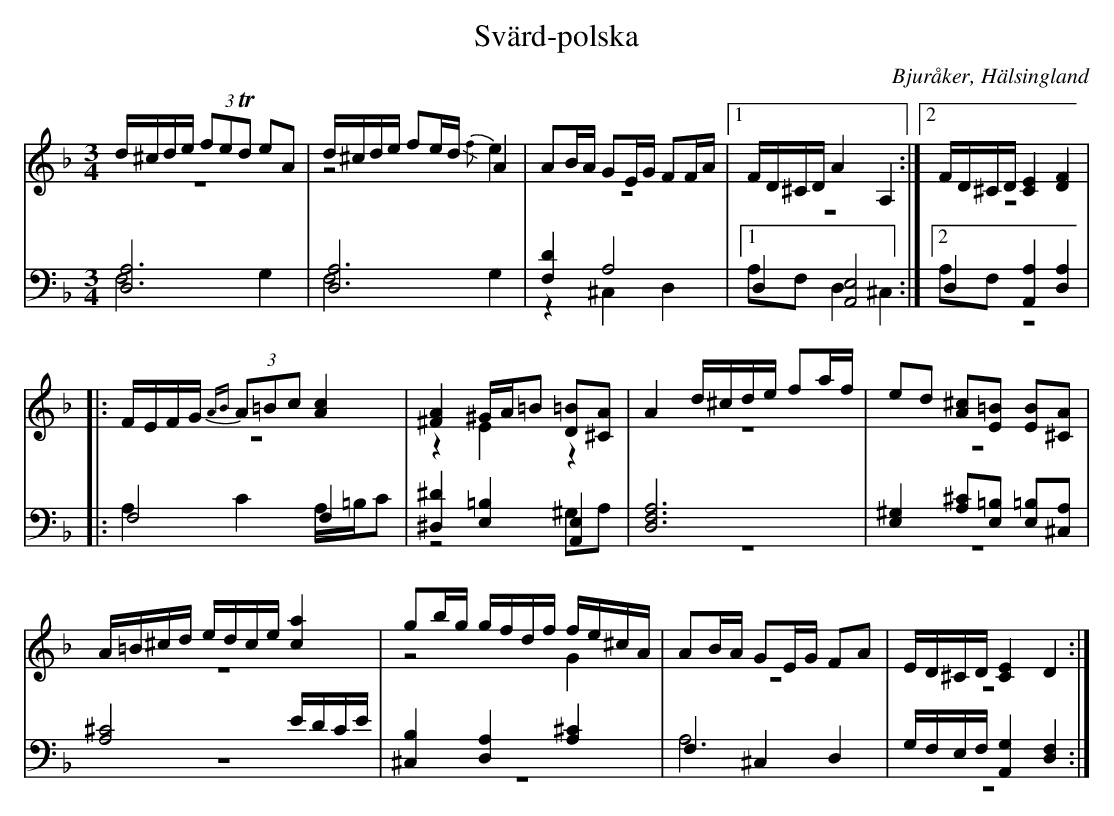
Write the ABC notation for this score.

X:1
T: Svärd-polska
O: Bjuråker, Hälsingland
M: 3/4
L: 1/8
K: Dm
V:1
V:2 merge
V:3
V:4 merge
V:1
d/^c/d/e/ (3feTd eA|d/^c/d/e/ fe/d/ A2|AB/A/ GE/G/ FF/A/|1 F/D/^C/D/ A2 A,2:|2 F/D/^C/D/ [C2E2] [D2F2]|
|:F/E/F/G/ (3{AB}A=Bc [A2c2]|[^F2A2] ^G/A/=B [D=B][^CA]|A2 d/^c/d/e/ fa/f/|ed [A^c][E=B] [EB][^CA]|
A/=B/^c/d/ e/d/c/e/ [c2a2]|gb/g/ g/f/d/f/ f/e/^c/A/|AB/A/ GE/G/ FA|E/D/^C/D/ [C2E2] D2:|
V:2
z6|z4 {/f}e2|z6|1 z6:|2 z6|
|:z6|z2 E2 z2|z6|z6|
z6|z4 G2|z6|z6:|
V:3 clef=bass
[D,6A,6]|[D,6A,6]|[F,2D2] A,4|1 D,2 [A,,4E,4]:|2 D,2 [A,,2A,2] [D,2A,2]|
|:F,4 F,2|[^D,2^D2] [E,2=B,2] [A,,2E,2]|[D,6F,6A,6]|[E,2^G,2] [A,^C][E,=B,] [E,=B,][^C,A,]|
[A,4^C4] E/D/C/E/|[^C,2B,2]  [D,2A,2] [A,2^C2]|F,2 ^C,2 D,2|G,/F,/E,/F,/ [A,,2G,2] [D,2F,2]:|
V:4 clef=bass
F,4 G,2|F,4 G,2|z2 ^C,2 D,2|1 A,F, D,2 ^C,2:|2 A,F,  z4|
|:A,2 C2 A,/=B,/C|z4 ^G,A,|z6|z6|
z6|z6|A,6|z6:|
